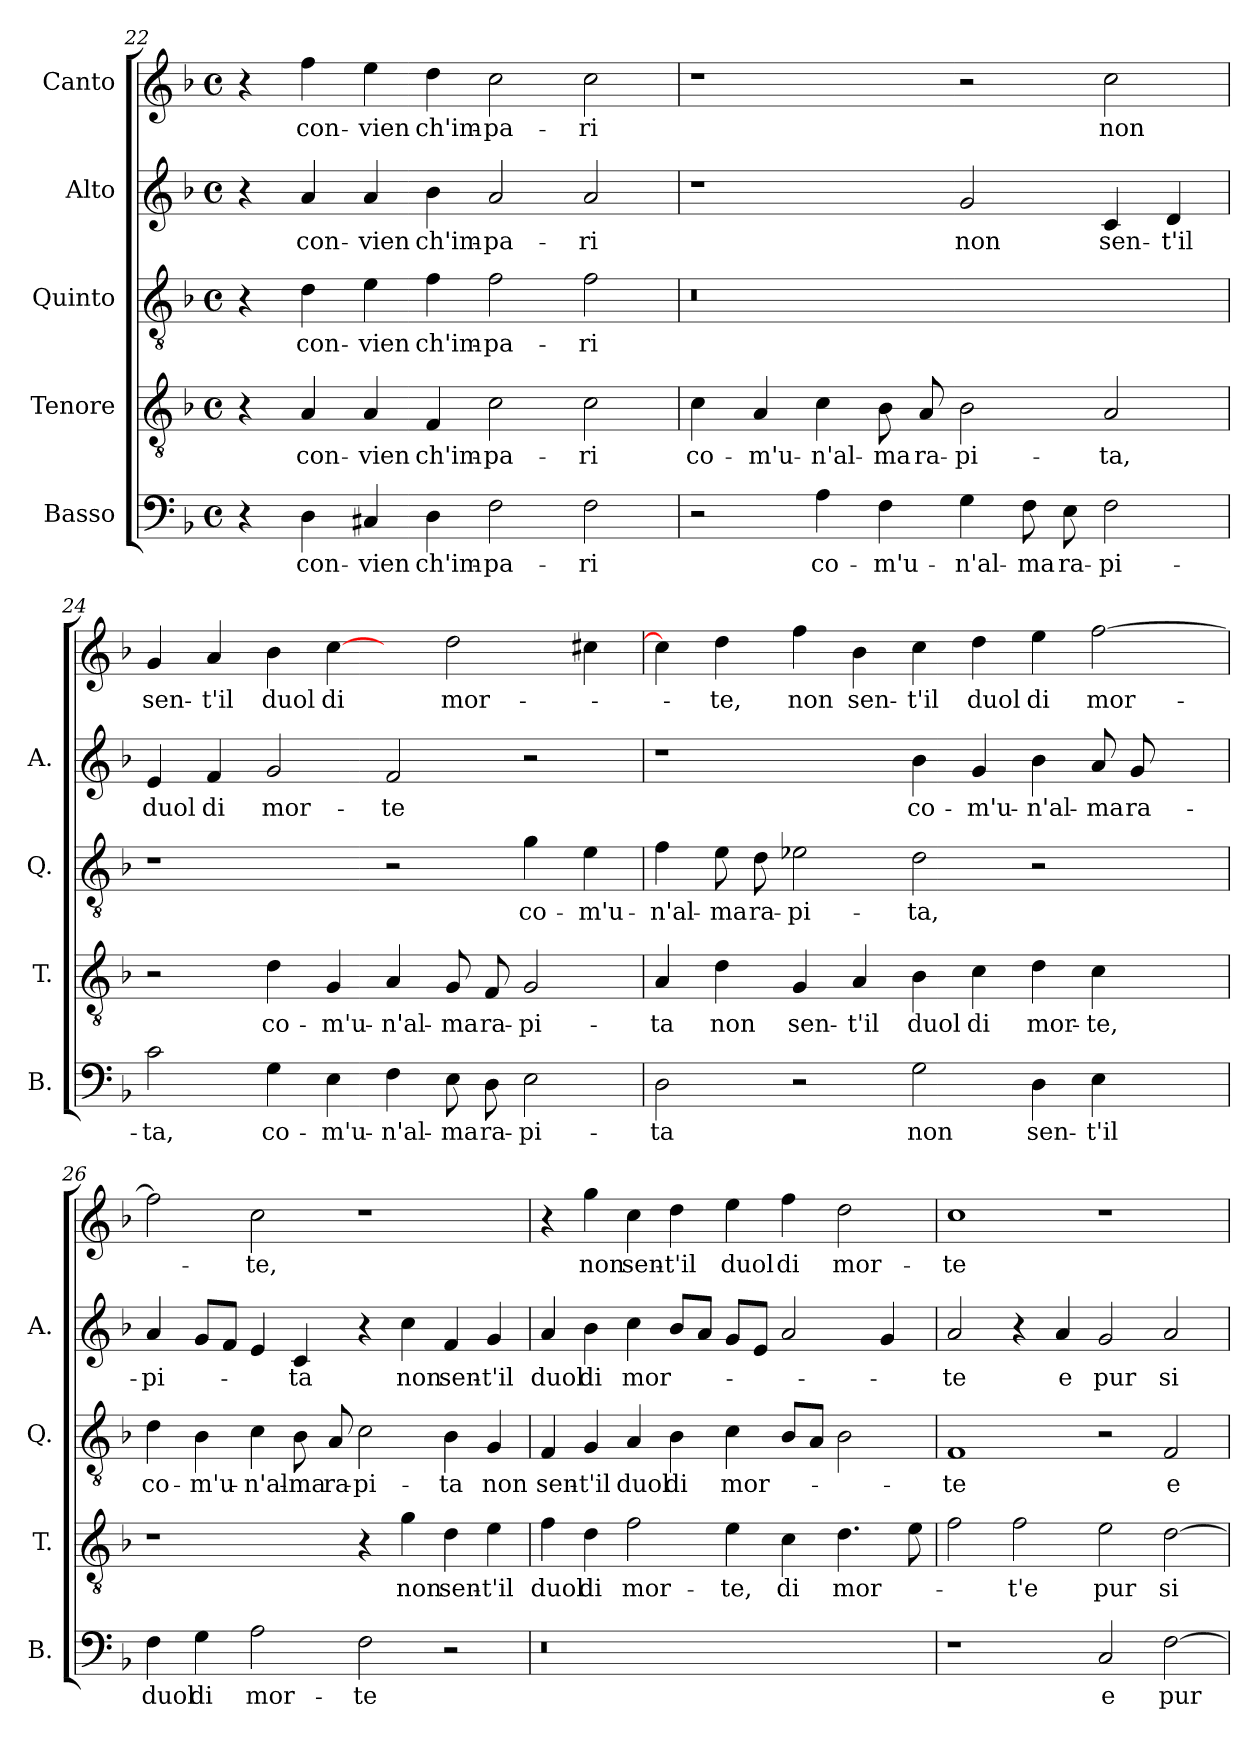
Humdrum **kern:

**kern	**text	**kern	**text	**kern	**text	**kern	**text	**kern	**text
*part5	*part5	*part4	*part4	*part3	*part3	*part2	*part2	*part1	*part1
*staff5	*staff5	*staff4	*staff4	*staff3	*staff3	*staff2	*staff2	*staff1	*staff1
*I"Basso	*	*I"Tenore	*	*I"Quinto	*	*I"       Alto	*	*I"Canto	*
*I'B.	*	*I'T.	*	*I'Q.	*	*I'A.	*	*	*
*clefF4	*	*clefGv2	*	*clefGv2	*	*clefG2	*	*clefG2	*
*k[b-]	*	*k[b-]	*	*k[b-]	*	*k[b-]	*	*k[b-]	*
*F:	*	*F:	*	*F:	*	*F:	*	*F:	*
*M4/4	*	*M4/4	*	*M4/4	*	*M4/4	*	*M4/4	*
*met(c)	*	*met(c)	*	*met(c)	*	*met(c)	*	*met(c)	*
=22	=22	=22	=22	=22	=22	=22	=22	=22	=22
4r	.	4r	.	4r	.	4r	.	4r	.
4D\	con-	4A/	con-	4d\	con-	4a/	con-	4ff\	con-
4C#X/	-vien	4A/	-vien	4e\	-vien	4a/	-vien	4ee\	-vien
4D\	ch'im-	4F/	ch'im-	4f\	ch'im-	4b-\	ch'im-	4dd\	ch'im-
2F\	-pa-	2c\	-pa-	2f\	-pa-	2a/	-pa-	2cc\	-pa-
2F\	-ri	2c\	-ri	2f\	-ri	2a/	-ri	2cc\	-ri
=23	=23	=23	=23	=23	=23	=23	=23	=23	=23
!	!	!	!	!LO:N:vis=0	!	!	!	!	!
2r	.	4c\	co-	1r	.	1r	.	1r	.
.	.	4A/	-m'u-	.	.	.	.	.	.
4A\	co-	4c\	-n'al-	.	.	.	.	.	.
4F\	-m'u-	8B-\	-ma	.	.	.	.	.	.
.	.	8A/	ra-	.	.	.	.	.	.
4G\	-n'al-	2B-\	-pi-	1ryy	.	2g/	non	2r	.
8F\	-ma	.	.	.	.	.	.	.	.
8E\	ra-	.	.	.	.	.	.	.	.
2F\	-pi-	2A/	-ta,	.	.	4c/	sen-	2cc\	non
.	.	.	.	.	.	4d/	-t'il	.	.
=24	=24	=24	=24	=24	=24	=24	=24	=24	=24
2c\	-ta,	2r	.	1r	.	4e/	duol	4g/	sen-
.	.	.	.	.	.	4f/	di	4a/	-t'il
4G\	co-	4d\	co-	.	.	2g/	mor-	4b-\	duol
4E\	-m'u-	4G/	-m'u-	.	.	.	.	[4cc\	di
4F\	-n'al-	4A/	-n'al-	2r	.	2f/	-te	4ryy	.
8E\	-ma	8G/	-ma	.	.	.	.	2dd\	mor-
8D\	ra-	8F/	ra-	.	.	.	.	.	.
2E\	-pi-	2G/	-pi-	4g\	co-	2r	.	.	.
.	.	.	.	4e\	-m'u-	.	.	4cc#X\	.
=25	=25	=25	=25	=25	=25	=25	=25	=25	=25
2D\	-ta	4A/	-ta	4f\	-n'al-	1r	.	4cc\]	.
.	.	4d\	non	8e\	-ma	.	.	4dd\	-te,
.	.	.	.	8d\	ra-	.	.	.	.
2r	.	4G/	sen-	2e-X\	-pi-	.	.	4ff\	non
.	.	4A/	-t'il	.	.	.	.	4b-\	sen-
2G\	non	4B-\	duol	2d\	-ta,	4b-\	co-	4cc\	-t'il
.	.	4c\	di	.	.	4g/	-m'u-	4dd\	duol
4D\	sen-	4d\	mor-	2r	.	4b-\	-n'al-	4ee\	di
4E\	-t'il	4c\	-te,	.	.	8a/	-ma	[2ff\	mor-
.	.	.	.	.	.	8g/	ra-	.	.
4ryy	.	4ryy	.	4ryy	.	4ryy	.	.	.
=26	=26	=26	=26	=26	=26	=26	=26	=26	=26
4F\	duol	1r	.	4d\	co-	4a/	-pi-	2ff\]	.
4G\	di	.	.	4B-\	-m'u-	8g/L	.	.	.
.	.	.	.	.	.	8f/J	.	.	.
2A\	mor-	.	.	4c\	-n'al-	4e/	.	2cc\	-te,
.	.	.	.	8B-\	-ma	4c/	-ta	.	.
.	.	.	.	8A/	ra-	.	.	.	.
2F\	-te	4r	.	2c\	-pi-	4r	.	1r	.
.	.	4g\	non	.	.	4cc\	non	.	.
2r	.	4d\	sen-	4B-\	-ta	4f/	sen-	.	.
.	.	4e\	-t'il	4G/	non	4g/	-t'il	.	.
=27	=27	=27	=27	=27	=27	=27	=27	=27	=27
!LO:N:vis=0	!	!	!	!	!	!	!	!	!
1r	.	4f\	duol	4F/	sen-	4a/	duol	4r	.
.	.	4d\	di	4G/	-t'il	4b-\	di	4gg\	non
.	.	2f\	mor-	4A/	duol	4cc\	mor-	4cc\	sen-
.	.	.	.	4B-\	di	8b-/L	.	4dd\	-t'il
.	.	.	.	.	.	8a/J	.	.	.
1ryy	.	4e\	-te,	4c\	mor-	8g/L	.	4ee\	duol
.	.	.	.	.	.	8e/J	.	.	.
.	.	4c\	di	8B-/L	.	2a/	.	4ff\	di
.	.	.	.	8A/J	.	.	.	.	.
.	.	4.d\	mor-	2B-\	.	.	.	2dd\	mor-
.	.	.	.	.	.	4g/	.	.	.
.	.	8e\	.	.	.	.	.	.	.
=28	=28	=28	=28	=28	=28	=28	=28	=28	=28
1r	.	2f\	.	1F/	-te	2a/	-te	1cc\	-te
.	.	2f\	-t'e	.	.	4r	.	.	.
.	.	.	.	.	.	4a/	e	.	.
2C/	e	2e\	pur	2r	.	2g/	pur	1r	.
[2F\	pur	[2d\	si	2F/	e	2a/	si	.	.
=	=	=	=	=	=	=	=	=	=
*-	*-	*-	*-	*-	*-	*-	*-	*-	*-
